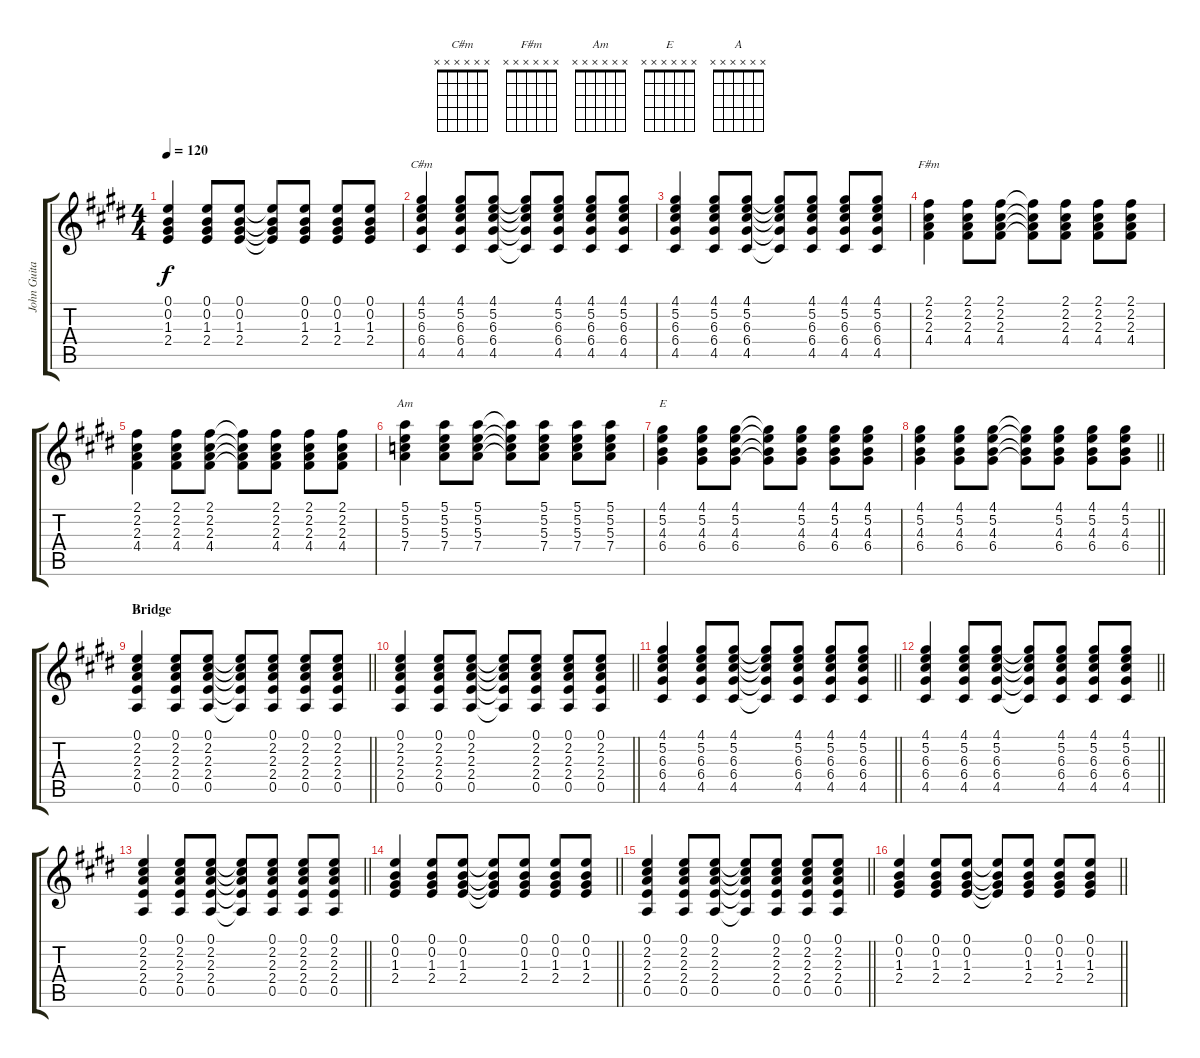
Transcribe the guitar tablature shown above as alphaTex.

\track ("John Guitar" "John Guita") {instrument electricguitarmuted}
\staff {score tabs}
\tuning (E4 B3 G3 D3 A2 E2) {hide}
\chord ("C#m" x x x x x x)
\chord ("F#m" x x x x x x)
\chord ("Am" x x x x x x)
\chord ("E" x x x x x x)
\chord ("A" x x x x x x)
\ts (4 4)
\tempo 120
\clef g2
\ks e
(0.1 0.2 1.3 2.4).4{dy f} (0.1 0.2 1.3 2.4).8 (0.1 0.2 1.3 2.4).8 (0.1{t} 0.2{t} 1.3{t} 2.4{t}).8 (0.1 0.2 1.3 2.4).8 (0.1 0.2 1.3 2.4).8 (0.1 0.2 1.3 2.4).8 |
(4.1 5.2 6.3 6.4 4.5).4{ch "C#m"} (4.1 5.2 6.3 6.4 4.5).8 (4.1 5.2 6.3 6.4 4.5).8 (4.1{t} 5.2{t} 6.3{t} 6.4{t} 4.5{t}).8 (4.1 5.2 6.3 6.4 4.5).8 (4.1 5.2 6.3 6.4 4.5).8 (4.1 5.2 6.3 6.4 4.5).8 |
(4.1 5.2 6.3 6.4 4.5).4 (4.1 5.2 6.3 6.4 4.5).8 (4.1 5.2 6.3 6.4 4.5).8 (4.1{t} 5.2{t} 6.3{t} 6.4{t} 4.5{t}).8 (4.1 5.2 6.3 6.4 4.5).8 (4.1 5.2 6.3 6.4 4.5).8 (4.1 5.2 6.3 6.4 4.5).8 |
(2.1 2.2 2.3 4.4).4{ch "F#m"} (2.1 2.2 2.3 4.4).8 (2.1 2.2 2.3 4.4).8 (2.1{t} 2.2{t} 2.3{t} 4.4{t}).8 (2.1 2.2 2.3 4.4).8 (2.1 2.2 2.3 4.4).8 (2.1 2.2 2.3 4.4).8 |
(2.1 2.2 2.3 4.4).4 (2.1 2.2 2.3 4.4).8 (2.1 2.2 2.3 4.4).8 (2.1{t} 2.2{t} 2.3{t} 4.4{t}).8 (2.1 2.2 2.3 4.4).8 (2.1 2.2 2.3 4.4).8 (2.1 2.2 2.3 4.4).8 |
(5.1 5.2 5.3 7.4).4{ch "Am"} (5.1 5.2 5.3 7.4).8 (5.1 5.2 5.3 7.4).8 (5.1{t} 5.2{t} 5.3{t} 7.4{t}).8 (5.1 5.2 5.3 7.4).8 (5.1 5.2 5.3 7.4).8 (5.1 5.2 5.3 7.4).8 |
(4.1 5.2 4.3 6.4).4{ch "E"} (4.1 5.2 4.3 6.4).8 (4.1 5.2 4.3 6.4).8 (4.1{t} 5.2{t} 4.3{t} 6.4{t}).8 (4.1 5.2 4.3 6.4).8 (4.1 5.2 4.3 6.4).8 (4.1 5.2 4.3 6.4).8 |
\barLineRight lightlight
(4.1 5.2 4.3 6.4).4 (4.1 5.2 4.3 6.4).8 (4.1 5.2 4.3 6.4).8 (4.1{t} 5.2{t} 4.3{t} 6.4{t}).8 (4.1 5.2 4.3 6.4).8 (4.1 5.2 4.3 6.4).8 (4.1 5.2 4.3 6.4).8 |
\section ("" "Bridge")
\barLineRight lightlight
(0.1 2.2 2.3 2.4 0.5).4{ch "A"} (0.1 2.2 2.3 2.4 0.5).8 (0.1 2.2 2.3 2.4 0.5).8 (0.1{t} 2.2{t} 2.3{t} 2.4{t} 0.5{t}).8 (0.1 2.2 2.3 2.4 0.5).8 (0.1 2.2 2.3 2.4 0.5).8 (0.1 2.2 2.3 2.4 0.5).8 |
\barLineRight lightlight
(0.1 2.2 2.3 2.4 0.5).4 (0.1 2.2 2.3 2.4 0.5).8 (0.1 2.2 2.3 2.4 0.5).8 (0.1{t} 2.2{t} 2.3{t} 2.4{t} 0.5{t}).8 (0.1 2.2 2.3 2.4 0.5).8 (0.1 2.2 2.3 2.4 0.5).8 (0.1 2.2 2.3 2.4 0.5).8 |
\barLineRight lightlight
(4.1 5.2 6.3 6.4 4.5).4 (4.1 5.2 6.3 6.4 4.5).8 (4.1 5.2 6.3 6.4 4.5).8 (4.1{t} 5.2{t} 6.3{t} 6.4{t} 4.5{t}).8 (4.1 5.2 6.3 6.4 4.5).8 (4.1 5.2 6.3 6.4 4.5).8 (4.1 5.2 6.3 6.4 4.5).8 |
\barLineRight lightlight
(4.1 5.2 6.3 6.4 4.5).4 (4.1 5.2 6.3 6.4 4.5).8 (4.1 5.2 6.3 6.4 4.5).8 (4.1{t} 5.2{t} 6.3{t} 6.4{t} 4.5{t}).8 (4.1 5.2 6.3 6.4 4.5).8 (4.1 5.2 6.3 6.4 4.5).8 (4.1 5.2 6.3 6.4 4.5).8 |
\barLineRight lightlight
(0.1 2.2 2.3 2.4 0.5).4 (0.1 2.2 2.3 2.4 0.5).8 (0.1 2.2 2.3 2.4 0.5).8 (0.1{t} 2.2{t} 2.3{t} 2.4{t} 0.5{t}).8 (0.1 2.2 2.3 2.4 0.5).8 (0.1 2.2 2.3 2.4 0.5).8 (0.1 2.2 2.3 2.4 0.5).8 |
\barLineRight lightlight
(0.1 0.2 1.3 2.4).4 (0.1 0.2 1.3 2.4).8 (0.1 0.2 1.3 2.4).8 (0.1{t} 0.2{t} 1.3{t} 2.4{t}).8 (0.1 0.2 1.3 2.4).8 (0.1 0.2 1.3 2.4).8 (0.1 0.2 1.3 2.4).8 |
\barLineRight lightlight
(0.1 2.2 2.3 2.4 0.5).4 (0.1 2.2 2.3 2.4 0.5).8 (0.1 2.2 2.3 2.4 0.5).8 (0.1{t} 2.2{t} 2.3{t} 2.4{t} 0.5{t}).8 (0.1 2.2 2.3 2.4 0.5).8 (0.1 2.2 2.3 2.4 0.5).8 (0.1 2.2 2.3 2.4 0.5).8 |
\barLineRight lightlight
(0.1 0.2 1.3 2.4).4 (0.1 0.2 1.3 2.4).8 (0.1 0.2 1.3 2.4).8 (0.1{t} 0.2{t} 1.3{t} 2.4{t}).8 (0.1 0.2 1.3 2.4).8 (0.1 0.2 1.3 2.4).8 (0.1 0.2 1.3 2.4).8
